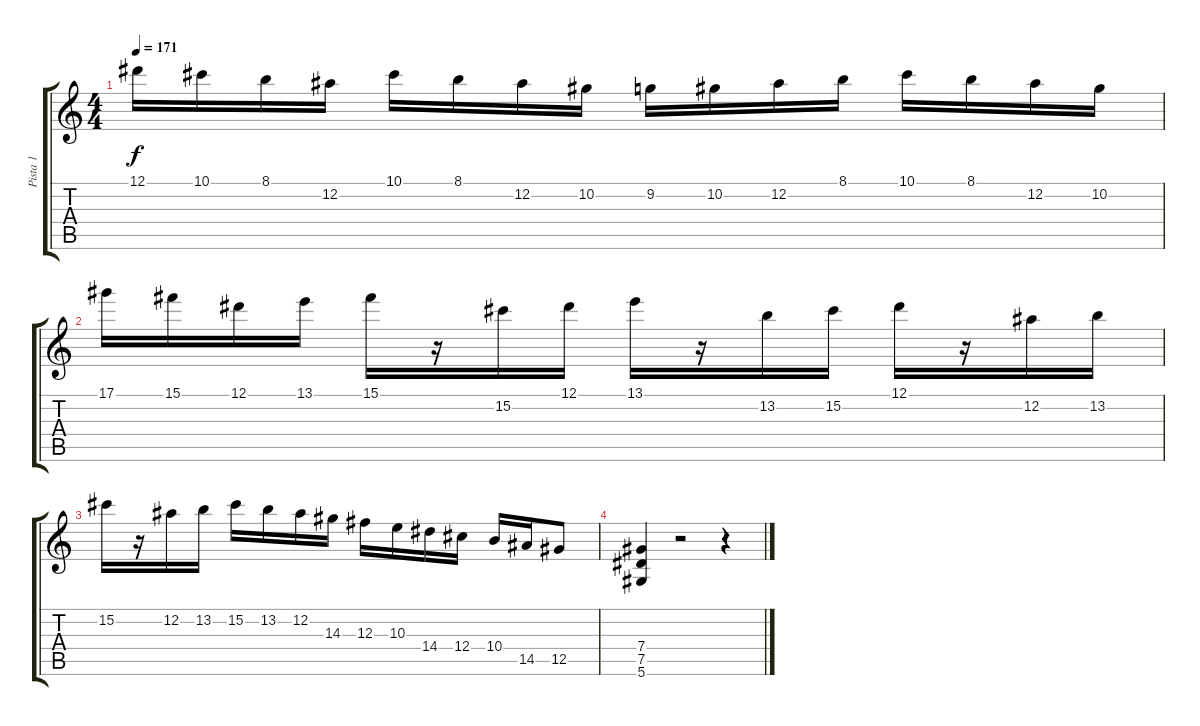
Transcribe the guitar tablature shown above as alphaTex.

\track ("Pista 1" "Pista 1") {instrument distortionguitar}
\staff {score tabs}
\tuning (Eb4 Bb3 Gb3 Db3 Ab2 Eb2) {hide}
\ts (4 4)
\tempo 171
\clef g2
\ks c
12.1.16{dy f} 10.1.16 8.1.16 12.2.16 10.1.16 8.1.16 12.2.16 10.2.16 9.2.16 10.2.16 12.2.16 8.1.16 10.1.16 8.1.16 12.2.16 10.2.16 |
17.1.16 15.1.16 12.1.16 13.1.16 15.1.16 r.16 15.2.16 12.1.16 13.1.16 r.16 13.2.16 15.2.16 12.1.16 r.16 12.2.16 13.2.16 |
15.2.16 r.16 12.2.16 13.2.16 15.2.16 13.2.16 12.2.16 14.3.16 12.3.16 10.3.16 14.4.16 12.4.16 10.4.16 14.5.16 12.5.8 |
(7.4 7.5 5.6).4 r.2 r.4
